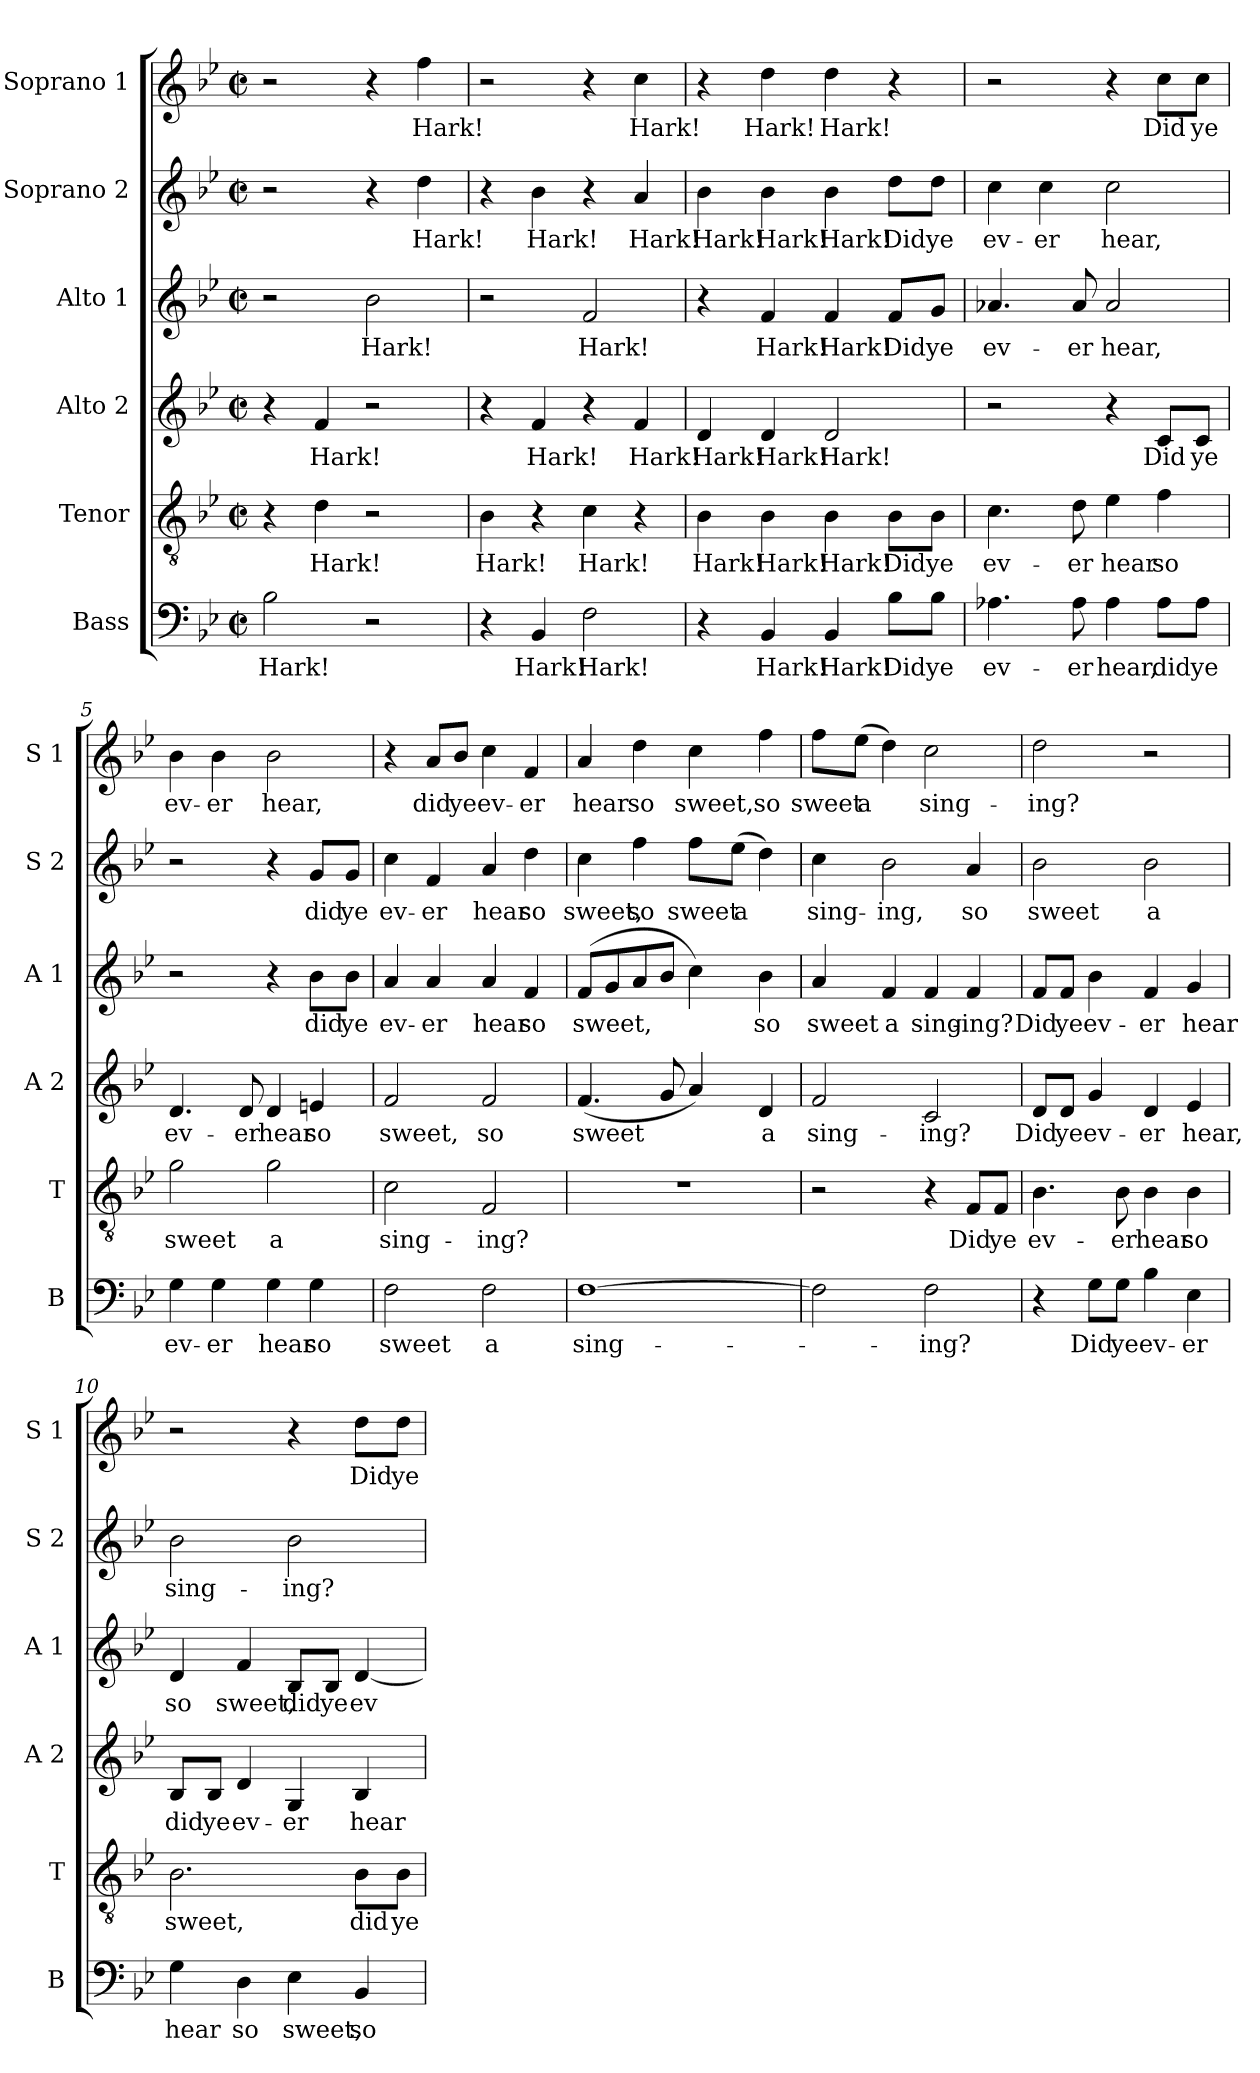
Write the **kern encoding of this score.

**kern	**text	**kern	**text	**kern	**text	**kern	**text	**kern	**text	**kern	**text
*part6	*part6	*part5	*part5	*part4	*part4	*part3	*part3	*part2	*part2	*part1	*part1
*staff6	*staff6	*staff5	*staff5	*staff4	*staff4	*staff3	*staff3	*staff2	*staff2	*staff1	*staff1
*I"Bass	*	*I"Tenor	*	*I"Alto 2	*	*I"Alto 1	*	*I"Soprano 2	*	*I"Soprano 1	*
*I'B	*	*I'T	*	*I'A 2	*	*I'A 1	*	*I'S 2	*	*I'S 1	*
*clefF4	*	*clefGv2	*	*clefG2	*	*clefG2	*	*clefG2	*	*clefG2	*
*k[b-e-]	*	*k[b-e-]	*	*k[b-e-]	*	*k[b-e-]	*	*k[b-e-]	*	*k[b-e-]	*
*B-:	*	*B-:	*	*B-:	*	*B-:	*	*B-:	*	*B-:	*
*M2/2	*	*M2/2	*	*M2/2	*	*M2/2	*	*M2/2	*	*M2/2	*
*met(c|)	*	*met(c|)	*	*met(c|)	*	*met(c|)	*	*met(c|)	*	*met(c|)	*
*MM138	*	*MM138	*	*MM138	*	*MM138	*	*MM138	*	*MM138	*
=1	=1	=1	=1	=1	=1	=1	=1	=1	=1	=1	=1
2B-\	Hark!	4r	.	4r	.	2r	.	2r	.	2r	.
.	.	4d\	Hark!	4f/	Hark!	.	.	.	.	.	.
2r	.	2r	.	2r	.	2b-\	Hark!	4r	.	4r	.
.	.	.	.	.	.	.	.	4dd\	Hark!	4ff\	Hark!
=2	=2	=2	=2	=2	=2	=2	=2	=2	=2	=2	=2
4r	.	4B-\	Hark!	4r	.	2r	.	4r	.	2r	.
4BB-/	Hark!	4r	.	4f/	Hark!	.	.	4b-\	Hark!	.	.
2F\	Hark!	4c\	Hark!	4r	.	2f/	Hark!	4r	.	4r	.
.	.	4r	.	4f/	Hark!	.	.	4a/	Hark!	4cc\	Hark!
=3	=3	=3	=3	=3	=3	=3	=3	=3	=3	=3	=3
4r	.	4B-\	Hark!	4d/	Hark!	4r	.	4b-\	Hark!	4r	.
4BB-/	Hark!	4B-\	Hark!	4d/	Hark!	4f/	Hark!	4b-\	Hark!	4dd\	Hark!
4BB-/	Hark!	4B-\	Hark!	2d/	Hark!	4f/	Hark!	4b-\	Hark!	4dd\	Hark!
8B-\L	Did	8B-\L	Did	.	.	8f/L	Did	8dd\L	Did	4r	.
8B-\J	ye	8B-\J	ye	.	.	8g/J	ye	8dd\J	ye	.	.
=4	=4	=4	=4	=4	=4	=4	=4	=4	=4	=4	=4
4.A-X\	ev-	4.c\	ev-	2r	.	4.a-X/	ev-	4cc\	ev-	2r	.
.	.	.	.	.	.	.	.	4cc\	-er	.	.
8A-\	-er	8d\	-er	.	.	8a-/	-er	.	.	.	.
4A-\	hear,	4e-\	hear	4r	.	2a-/	hear,	2cc\	hear,	4r	.
8A-\L	did	4f\	so	8c/L	Did	.	.	.	.	8cc\L	Did
8A-\J	ye	.	.	8c/J	ye	.	.	.	.	8cc\J	ye
!!LO:LB:g=z
=5	=5	=5	=5	=5	=5	=5	=5	=5	=5	=5	=5
4G\	ev-	2g\	sweet	4.d/	ev-	2r	.	2r	.	4b-\	ev-
4G\	-er	.	.	.	.	.	.	.	.	4b-\	-er
.	.	.	.	8d/	-er	.	.	.	.	.	.
4G\	hear	2g\	a	4d/	hear	4r	.	4r	.	2b-\	hear,
4G\	so	.	.	4en/	so	8b-\L	did	8g/L	did	.	.
.	.	.	.	.	.	8b-\J	ye	8g/J	ye	.	.
=6	=6	=6	=6	=6	=6	=6	=6	=6	=6	=6	=6
2F\	sweet	2c\	sing-	2f/	sweet,	4a/	ev-	4cc\	ev-	4r	.
.	.	.	.	.	.	4a/	-er	4f/	-er	8a/L	did
.	.	.	.	.	.	.	.	.	.	8b-/J	ye
2F\	a	2F/	-ing?	2f/	so	4a/	hear	4a/	hear	4cc\	ev-
.	.	.	.	.	.	4f/	so	4dd\	so	4f/	-er
=7	=7	=7	=7	=7	=7	=7	=7	=7	=7	=7	=7
[1F	sing-	1r	.	(4.f/	sweet	(<8f/L	sweet,	4cc\	sweet,	4a/	hear
.	.	.	.	.	.	8g/	.	.	.	.	.
.	.	.	.	.	.	8a/	.	4ff\	so	4dd\	so
.	.	.	.	8g/	.	8b-/J	.	.	.	.	.
.	.	.	.	4a/)	.	4cc\)	.	8ff\L	sweet	4cc\	sweet,
.	.	.	.	.	.	.	.	(8ee-\J	a	.	.
.	.	.	.	4d/	a	4b-\	so	4dd\)	.	4ff\	so
=8	=8	=8	=8	=8	=8	=8	=8	=8	=8	=8	=8
2F\]	.	2r	.	2f/	sing-	4a/	sweet	4cc\	sing-	8ff\L	sweet
.	.	.	.	.	.	.	.	.	.	(8ee-\J	a
.	.	.	.	.	.	4f/	a	2b-\	-ing,	4dd\)	.
2F\	-ing?	4r	.	2c/	-ing?	4f/	sing-	.	.	2cc\	sing-
.	.	8F/L	Did	.	.	4f/	-ing?	4a/	so	.	.
.	.	8F/J	ye	.	.	.	.	.	.	.	.
!!LO:PB:g=z
=9	=9	=9	=9	=9	=9	=9	=9	=9	=9	=9	=9
4r	.	4.B-\	ev-	8d/L	Did	8f/L	Did	2b-\	sweet	2dd\	-ing?
.	.	.	.	8d/J	ye	8f/J	ye	.	.	.	.
8G\L	Did	.	.	4g/	ev-	4b-\	ev-	.	.	.	.
8G\J	ye	8B-\	-er	.	.	.	.	.	.	.	.
4B-\	ev-	4B-\	hear	4d/	-er	4f/	-er	2b-\	a	2r	.
4E-\	-er	4B-\	so	4e-/	hear,	4g/	hear	.	.	.	.
=10	=10	=10	=10	=10	=10	=10	=10	=10	=10	=10	=10
4G\	hear	2.B-\	sweet,	8B-/L	did	4d/	so	2b-\	sing-	2r	.
.	.	.	.	8B-/J	ye	.	.	.	.	.	.
4D\	so	.	.	4d/	ev-	4f/	sweet,	.	.	.	.
4E-\	sweet,	.	.	4G/	-er	8B-/L	did	2b-\	-ing?	4r	.
.	.	.	.	.	.	8B-/J	ye	.	.	.	.
4BB-/	so	8B-\L	did	4B-/	hear	[4d/	ev-	.	.	8dd\L	Did
.	.	8B-\J	ye	.	.	.	.	.	.	8dd\J	ye
=	=	=	=	=	=	=	=	=	=	=	=
*-	*-	*-	*-	*-	*-	*-	*-	*-	*-	*-	*-
